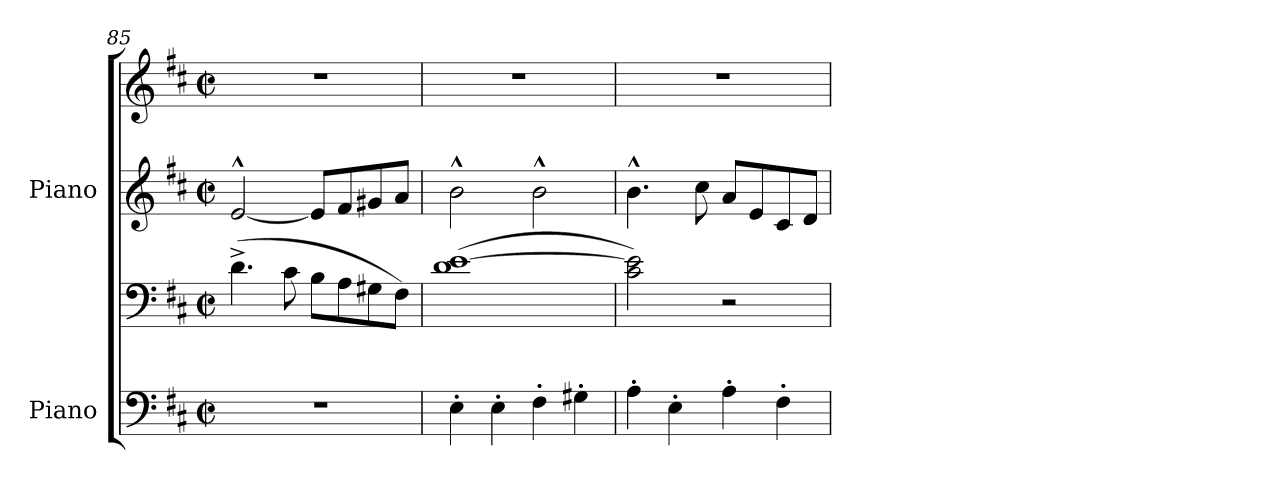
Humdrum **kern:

**kern	**kern	**kern	**kern
*part2	*part2	*part1	*part1
*staff4	*staff3	*staff2	*staff1
*I"Piano	*	*I"Piano	*
*I'Pno.	*	*I'Pno.	*
*clefF4	*clefF4	*clefG2	*clefG2
*k[f#c#]	*k[f#c#]	*k[f#c#]	*k[f#c#]
*M2/2	*M2/2	*M2/2	*M2/2
*met(c|)	*met(c|)	*met(c|)	*met(c|)
=85	=85	=85	=85
1r	(>4.d^\	[2e^^/	1r
.	8c#\	.	.
.	8B\L	8e/L]	.
.	8A\	8f#/	.
.	8G#X\	8g#X/	.
.	8F#\J)	8a/J	.
=86	=86	=86	=86
4E'\	(<1d [1e	2b^^\	1r
4E'\	.	.	.
4F#'\	.	2b^^\	.
4G#X'\	.	.	.
=87	=87	=87	=87
4A'\	2c#\ 2e\])	4.b^^\	1r
4E'\	.	.	.
.	.	8cc#\	.
4A'\	2r	8a/L	.
.	.	8e/	.
4F#'\	.	8c#/	.
.	.	8d/J	.
=	=	=	=
*-	*-	*-	*-
